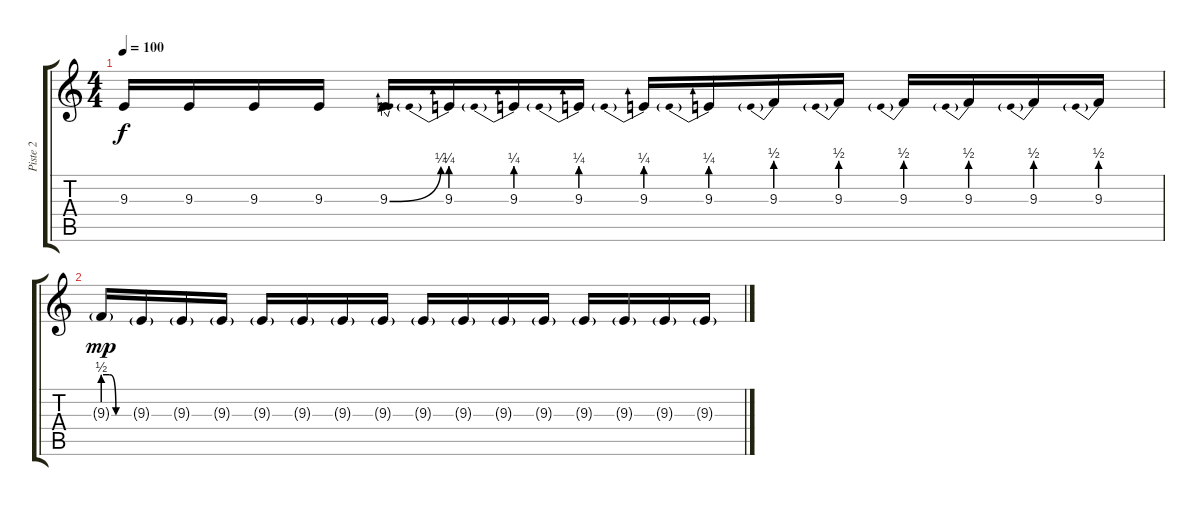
\track ("Piste 2" "Piste 2") {instrument acousticgrandpiano}
\staff {score tabs}
\tuning (E4 B3 G3 D3 A2 E2) {hide}
\ts (4 4)
\tempo 100
\clef g2
\ks c
9.3.16{dy f} 9.3.16 9.3.16 9.3.16 9.3{be (bend 0 0 60 1)}.16 9.3{be (prebend 0 1 60 1)}.16 9.3{be (prebend 0 1 60 1)}.16 9.3{be (prebend 0 1 60 1)}.16 9.3{be (prebend 0 1 60 1)}.16 9.3{be (prebend 0 1 60 1)}.16 9.3{be (prebend 0 2 60 2)}.16 9.3{be (prebend 0 2 60 2)}.16 9.3{be (prebend 0 2 60 2)}.16 9.3{be (prebend 0 2 60 2)}.16 9.3{be (prebend 0 2 60 2)}.16 9.3{be (prebend 0 2 60 2)}.16 |
9.3{be (custom 0 2 15 2 30 0 60 0) g}.16{dy mp} 9.3{g}.16 9.3{g}.16 9.3{g}.16 9.3{g}.16 9.3{g}.16 9.3{g}.16 9.3{g}.16 9.3{g}.16 9.3{g}.16 9.3{g}.16 9.3{g}.16 9.3{g}.16 9.3{g}.16 9.3{g}.16 9.3{g}.16
